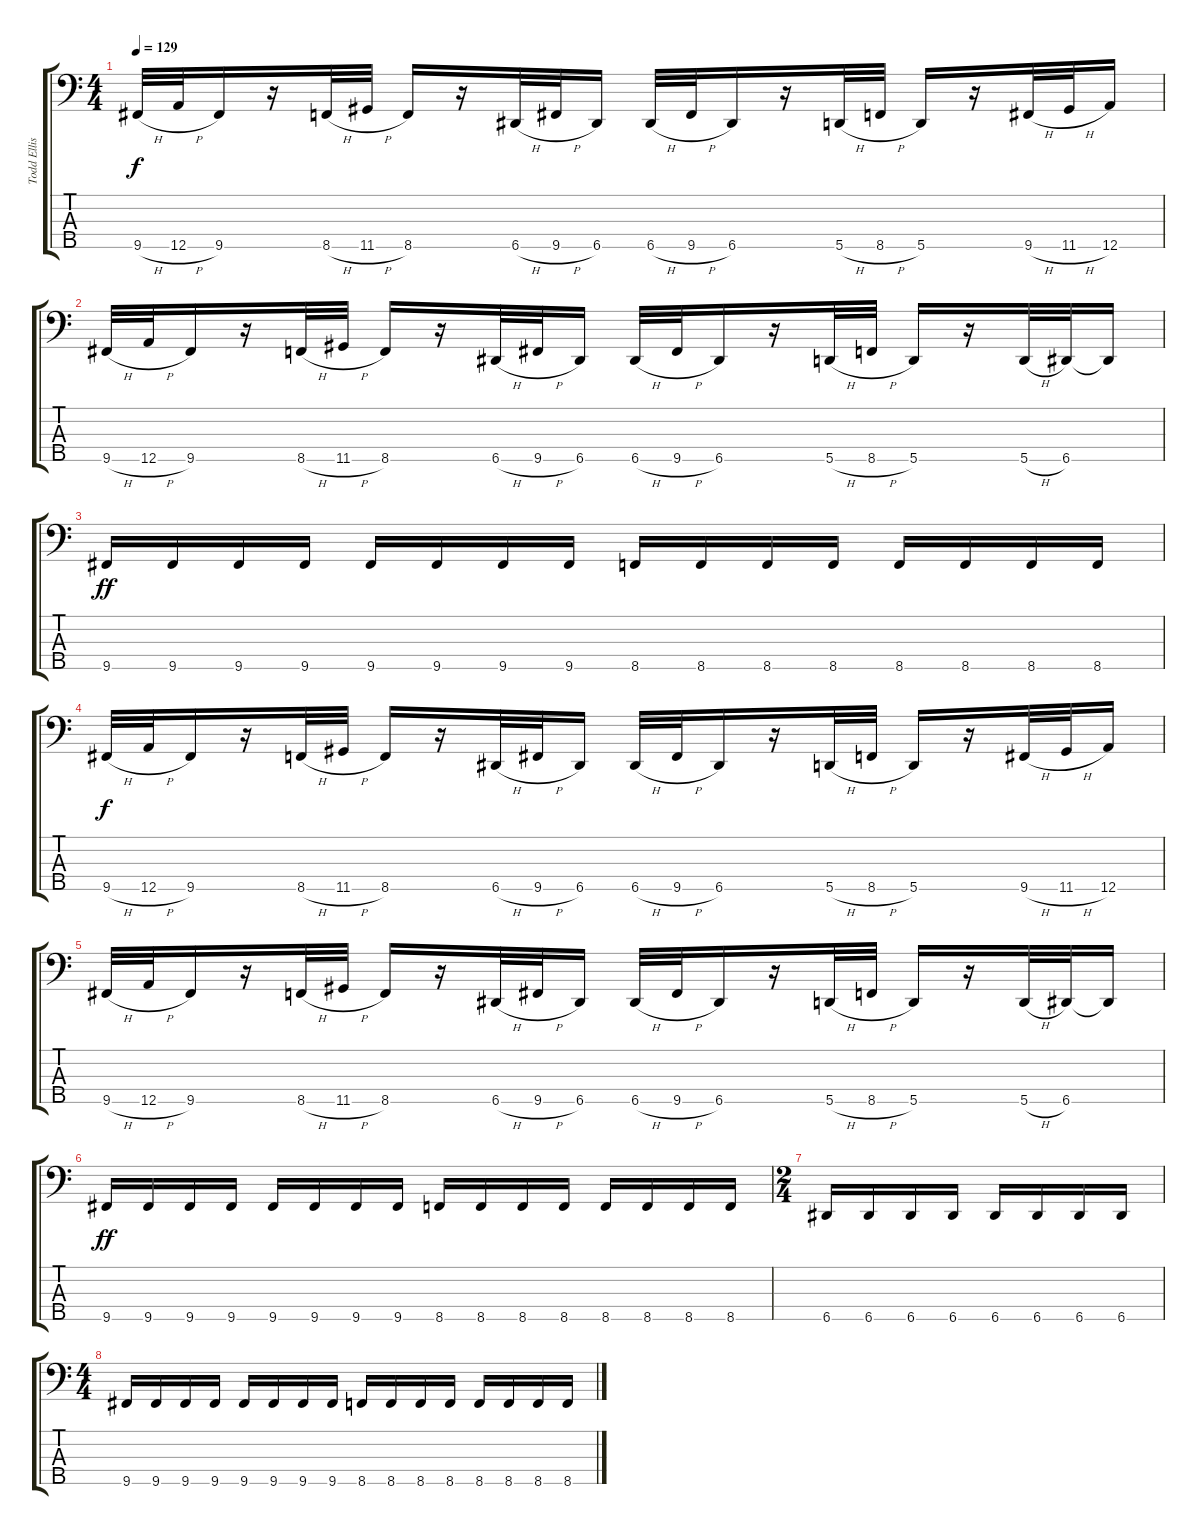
\track ("Todd Ellis" "Todd Ellis") {instrument electricbassfinger}
\staff {score tabs}
\tuning (G2 D2 A1 E1 A0) {hide}
\ts (4 4)
\tempo 129
\clef f4
\ks c
9.5{h}.32{dy f} 12.5{h}.32 9.5.16 r.16 8.5{h}.32 11.5{h}.32 8.5.16 r.16 6.5{h}.32 9.5{h}.32 6.5.16 6.5{h}.32 9.5{h}.32 6.5.16 r.16 5.5{h}.32 8.5{h}.32 5.5.16 r.16 9.5{h}.32 11.5{h}.32 12.5.16 |
9.5{h}.32 12.5{h}.32 9.5.16 r.16 8.5{h}.32 11.5{h}.32 8.5.16 r.16 6.5{h}.32 9.5{h}.32 6.5.16 6.5{h}.32 9.5{h}.32 6.5.16 r.16 5.5{h}.32 8.5{h}.32 5.5.16 r.16 5.5{h}.32 6.5.32 6.5{t}.16 |
9.5.16{dy ff} 9.5.16 9.5.16 9.5.16 9.5.16 9.5.16 9.5.16 9.5.16 8.5.16 8.5.16 8.5.16 8.5.16 8.5.16 8.5.16 8.5.16 8.5.16 |
9.5{h}.32{dy f} 12.5{h}.32 9.5.16 r.16 8.5{h}.32 11.5{h}.32 8.5.16 r.16 6.5{h}.32 9.5{h}.32 6.5.16 6.5{h}.32 9.5{h}.32 6.5.16 r.16 5.5{h}.32 8.5{h}.32 5.5.16 r.16 9.5{h}.32 11.5{h}.32 12.5.16 |
9.5{h}.32 12.5{h}.32 9.5.16 r.16 8.5{h}.32 11.5{h}.32 8.5.16 r.16 6.5{h}.32 9.5{h}.32 6.5.16 6.5{h}.32 9.5{h}.32 6.5.16 r.16 5.5{h}.32 8.5{h}.32 5.5.16 r.16 5.5{h}.32 6.5.32 6.5{t}.16 |
9.5.16{dy ff} 9.5.16 9.5.16 9.5.16 9.5.16 9.5.16 9.5.16 9.5.16 8.5.16 8.5.16 8.5.16 8.5.16 8.5.16 8.5.16 8.5.16 8.5.16 |
\ts (2 4)
6.5.16 6.5.16 6.5.16 6.5.16 6.5.16 6.5.16 6.5.16 6.5.16 |
\ts (4 4)
9.5.16 9.5.16 9.5.16 9.5.16 9.5.16 9.5.16 9.5.16 9.5.16 8.5.16 8.5.16 8.5.16 8.5.16 8.5.16 8.5.16 8.5.16 8.5.16
